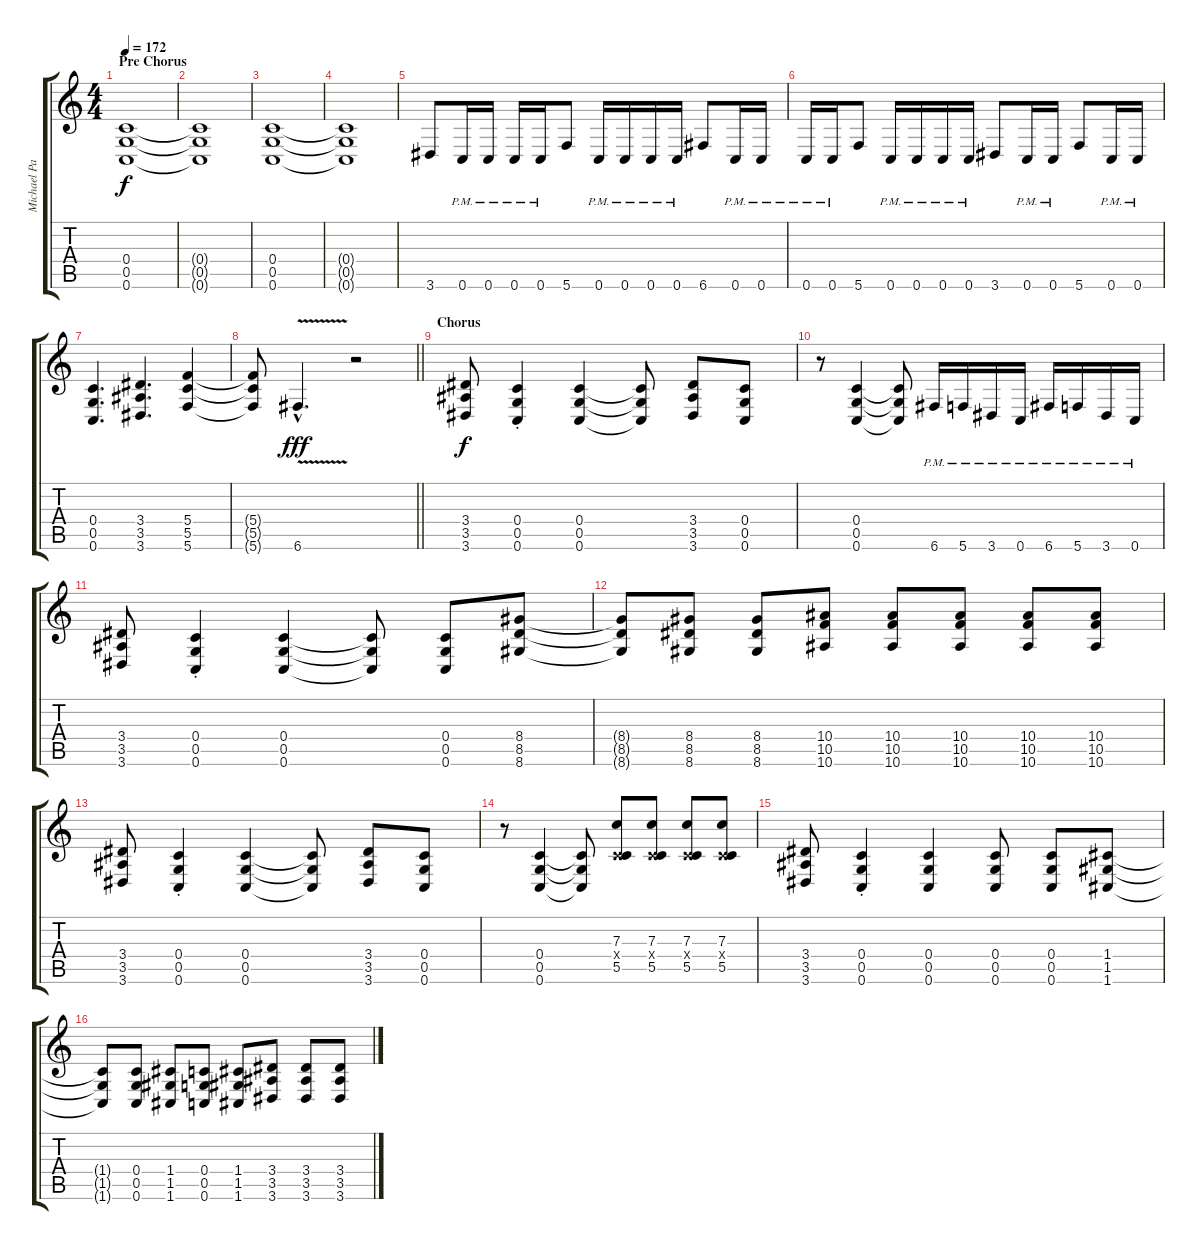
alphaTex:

\track ("Michael Padge (Lead Guitar)" "Michael Pa") {instrument distortionguitar}
\staff {score tabs}
\tuning (D4 A3 F3 C3 G2 C2) {hide}
\ts (4 4)
\section ("" "Pre Chorus")
\tempo 172
\clef g2
\ks c
(0.4 0.5 0.6).1{dy f} |
(0.4{t} 0.5{t} 0.6{t}).1 |
(0.4 0.5 0.6).1 |
(0.4{t} 0.5{t} 0.6{t}).1 |
3.6.8 0.6{pm}.16 0.6{pm}.16 0.6{pm}.16 0.6{pm}.16 5.6.8 0.6{pm}.16 0.6{pm}.16 0.6{pm}.16 0.6{pm}.16 6.6.8 0.6{pm}.16 0.6{pm}.16 |
0.6{pm}.16 0.6{pm}.16 5.6.8 0.6{pm}.16 0.6{pm}.16 0.6{pm}.16 0.6{pm}.16 3.6.8 0.6{pm}.16 0.6{pm}.16 5.6.8 0.6{pm}.16 0.6{pm}.16 |
(0.4 0.5 0.6).4{d} (3.4 3.5 3.6).4{d} (5.4 5.5 5.6).4 |
\barLineRight lightlight
(5.4{t} 5.5{t} 5.6{t}).8 6.6{v hac}.4{d dy fff} r.2 |
\section ("" "Chorus")
(3.4 3.5 3.6).8{dy f} (0.4{st} 0.5{st} 0.6{st}).4 (0.4 0.5 0.6).4 (0.4{t} 0.5{t} 0.6{t}).8 (3.4 3.5 3.6).8 (0.4 0.5 0.6).8 |
r.8 (0.4 0.5 0.6).4 (0.4{t} 0.5{t} 0.6{t}).8 6.6{pm}.16 5.6{pm}.16 3.6{pm}.16 0.6{pm}.16 6.6{pm}.16 5.6{pm}.16 3.6{pm}.16 0.6{pm}.16 |
(3.4 3.5 3.6).8 (0.4{st} 0.5{st} 0.6{st}).4 (0.4 0.5 0.6).4 (0.4{t} 0.5{t} 0.6{t}).8 (0.4 0.5 0.6).8 (8.4 8.5 8.6).8 |
(8.4{t} 8.5{t} 8.6{t}).8 (8.4 8.5 8.6).8 (8.4 8.5 8.6).8 (10.4 10.5 10.6).8 (10.4 10.5 10.6).8 (10.4 10.5 10.6).8 (10.4 10.5 10.6).8 (10.4 10.5 10.6).8 |
(3.4 3.5 3.6).8 (0.4{st} 0.5{st} 0.6{st}).4 (0.4 0.5 0.6).4 (0.4{t} 0.5{t} 0.6{t}).8 (3.4 3.5 3.6).8 (0.4 0.5 0.6).8 |
r.8 (0.4 0.5 0.6).4 (0.4{t} 0.5{t} 0.6{t}).8 (7.3 0.4{x} 5.5).8 (7.3 0.4{x} 5.5).8 (7.3 0.4{x} 5.5).8 (7.3 0.4{x} 5.5).8 |
(3.4 3.5 3.6).8 (0.4{st} 0.5{st} 0.6{st}).4 (0.4 0.5 0.6).4 (0.4 0.5 0.6).8 (0.4 0.5 0.6).8 (1.4 1.5 1.6).8 |
(1.4{t} 1.5{t} 1.6{t}).8 (0.4 0.5 0.6).8 (1.4 1.5 1.6).8 (0.4 0.5 0.6).8 (1.4 1.5 1.6).8 (3.4 3.5 3.6).8 (3.4 3.5 3.6).8 (3.4 3.5 3.6).8
